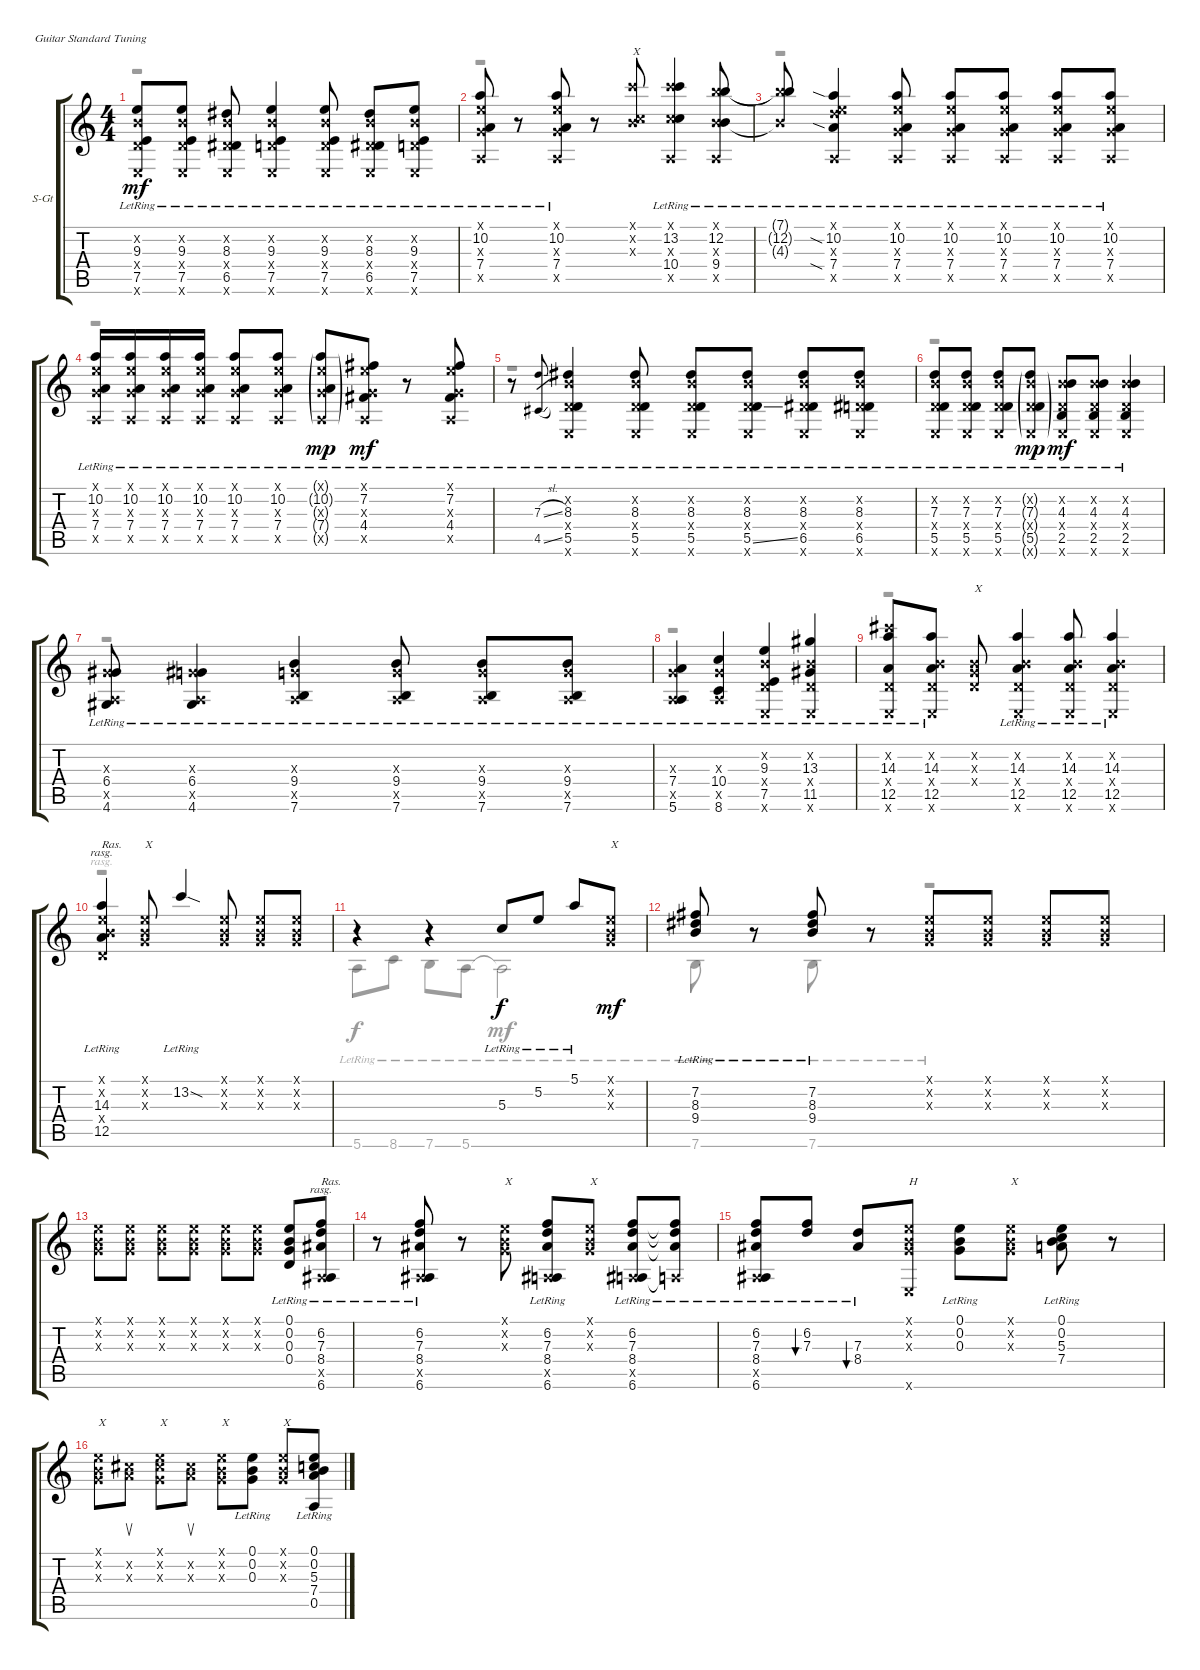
\bracketExtendMode groupsimilarinstruments
\firstSystemTrackNameOrientation horizontal
\otherSystemsTrackNameOrientation horizontal
\track ("Your Guitar" "S-Gt") {instrument acousticguitarsteel}
\staff {score tabs}
\tuning (E4 B3 G3 D3 A2 E2)
\voice
\ts (4 4)
\tempo (165 hide)
\clef g2
\ks c
(0.2{x} 9.3{lr} 0.4{x} 7.5{lr} 0.6{x}).8{dy mf} (0.2{x} 9.3{lr} 0.4{x} 7.5{lr} 0.6{x}).8 (0.2{x} 8.3{lr} 0.4{x} 6.5{lr} 0.6{x}).8 (0.2{x} 9.3{lr} 0.4{x} 7.5{lr} 0.6{x}).4 (0.2{x} 9.3{lr} 0.4{x} 7.5{lr} 0.6{x}).8 (0.2{x} 8.3{lr} 0.4{x} 6.5{lr} 0.6{x}).8 (0.2{x} 9.3{lr} 0.4{x} 7.5{lr} 0.6{x}).8 |
(0.1{x} 10.2{lr} 0.3{x} 7.4{lr} 0.5{x}).8 r.8 (0.1{x} 10.2{lr} 0.3{x} 7.4{lr} 0.5{x}).8 r.8 (8.1{x} 0.2{x} 5.3{x}).8{txt "X"} (8.1{x} 13.2{lr} 5.3{x} 10.4{lr} 0.5{x}).4 (7.1{x} 12.2{lr} 4.3{x} 9.4{lr} 0.5{x}).8 |
(7.1{x t} 12.2{lr t} 4.3{x t}).8 (0.1{x} 10.2{sia lr} 7.3{x} 7.4{sia lr} 0.5{x}).4 (0.1{x} 10.2{lr} 0.3{x} 7.4{lr} 0.5{x}).8 (0.1{x} 10.2{lr} 0.3{x} 7.4{lr} 0.5{x}).8 (0.1{x} 10.2{lr} 0.3{x} 7.4{lr} 0.5{x}).8 (0.1{x} 10.2{lr} 0.3{x} 7.4{lr} 0.5{x}).8 (0.1{x} 10.2{lr} 0.3{x} 7.4{lr} 0.5{x}).8 |
(0.1{x} 10.2{lr} 0.3{x} 7.4{lr} 0.5{x}).16 (0.1{x} 10.2{lr} 0.3{x} 7.4{lr} 0.5{x}).16 (0.1{x} 10.2{lr} 0.3{x} 7.4{lr} 0.5{x}).16 (0.1{x} 10.2{lr} 0.3{x} 7.4{lr} 0.5{x}).16 (0.1{x} 10.2{lr} 0.3{x} 7.4{lr} 0.5{x}).8 (0.1{x} 10.2{lr} 0.3{x} 7.4{lr} 0.5{x}).8 (0.1{g x} 10.2{g lr} 0.3{g x} 7.4{g lr} 0.5{g x}).8{dy mp} (0.1{x} 7.2{lr} 0.3{x} 4.4{lr} 0.5{x}).8{dy mf} r.8 (0.1{x} 7.2{lr} 0.3{x} 4.4{lr} 0.5{x}).8 |
r.8 (7.3{sl lr} 4.5{sl lr}).8{gr} (0.2{x} 8.3{lr} 0.4{x} 5.5{lr} 0.6{x}).4 (0.2{x} 8.3{lr} 0.4{x} 5.5{lr} 0.6{x}).8 (0.2{x} 8.3{lr} 0.4{x} 5.5{lr} 0.6{x}).8 (0.2{x} 8.3{lr} 0.4{x} 5.5{ss lr} 0.6{x}).8 (0.2{x} 8.3{lr} 0.4{x} 6.5{lr} 0.6{x}).8 (0.2{x} 8.3{lr} 0.4{x} 6.5{lr} 0.6{x}).8 |
(0.2{x} 7.3{lr} 0.4{x} 5.5{lr} 0.6{x}).8 (0.2{x} 7.3{lr} 0.4{x} 5.5{lr} 0.6{x}).8 (0.2{x} 7.3{lr} 0.4{x} 5.5{lr} 0.6{x}).8 (0.2{g x} 7.3{g lr} 0.4{g x} 5.5{g lr} 0.6{g x}).8{dy mp} (0.2{x} 4.3{lr} 0.4{x} 2.5{lr} 0.6{x}).8{dy mf} (0.2{x} 4.3{lr} 0.4{x} 2.5{lr} 0.6{x}).8 (0.2{x} 4.3{lr} 0.4{x} 2.5{lr} 0.6{x}).4 |
(0.3{x} 6.4{lr} 0.5{x} 4.6{lr}).8 (0.3{x} 6.4{lr} 0.5{x} 4.6{lr}).4 (0.3{x} 9.4{lr} 0.5{x} 7.6{lr}).4 (0.3{x} 9.4{lr} 0.5{x} 7.6{lr}).8 (0.3{x} 9.4{lr} 0.5{x} 7.6{lr}).8 (0.3{x} 9.4{lr} 0.5{x} 7.6{lr}).8 |
(0.3{x} 7.4{lr} 0.5{x} 5.6{lr}).4 (0.3{x} 10.4{lr} 0.5{x} 8.6{lr}).4 (0.2{x} 9.3{lr} 0.4{x} 7.5{lr} 0.6{x}).4 (0.2{x} 13.3{lr} 0.4{x} 11.5{lr} 0.6{x}).4 |
(14.2{x} 14.3{lr} 0.4{x} 12.5{lr} 0.6{x}).8 (0.2{x} 14.3{lr} 0.4{x} 12.5{lr} 0.6{x}).8 (0.2{x} 0.3{x} 0.4{x}).8{txt "X"} (0.2{x} 14.3{lr} 0.4{x} 12.5{lr} 0.6{x}).4 (0.2{x} 14.3{lr} 0.4{x} 12.5{lr} 0.6{x}).8 (0.2{x} 14.3{lr} 0.4{x} 12.5{lr} 0.6{x}).4 |
(0.1{x} 0.2{x} 14.3{lr} 0.4{x} 12.5{lr}).4{rasg amianapaest txt "Ras."} (0.1{x} 0.2{x} 0.3{x}).8{txt "X"} 13.2{sod lr}.4 (0.1{x} 0.2{x} 0.3{x}).8 (0.1{x} 0.2{x} 0.3{x}).8 (0.1{x} 0.2{x} 0.3{x}).8 |
r.4 r.4 5.3{lr}.8{dy f} 5.2{lr}.8 5.1{lr}.8 (0.1{x} 0.2{x} 0.3{x}).8{txt "X" dy mf} |
(7.2{lr} 8.3{lr} 9.4{lr}).8 r.8 (7.2{lr} 8.3{lr} 9.4{lr}).8 r.8 (0.1{x} 0.2{x} 0.3{x}).8 (0.1{x} 0.2{x} 0.3{x}).8 (0.1{x} 0.2{x} 0.3{x}).8 (0.1{x} 0.2{x} 0.3{x}).8 |
(0.1{x} 0.2{x} 0.3{x}).8 (0.1{x} 0.2{x} 0.3{x}).8 (0.1{x} 0.2{x} 0.3{x}).8 (0.1{x} 0.2{x} 0.3{x}).8 (0.1{x} 0.2{x} 0.3{x}).8 (0.1{x} 0.2{x} 0.3{x}).8 (0.1{lr} 0.2{lr} 0.3{lr} 0.4{lr}).8 (6.2{lr} 7.3{lr} 8.4{lr} 0.5{x} 6.6{lr}).8{rasg amianapaest txt "Ras."} |
r.8 (6.2{lr} 7.3{lr} 8.4{lr} 0.5{x} 6.6{lr}).8 r.8 (0.1{x} 0.2{x} 0.3{x}).8{txt "X"} (6.2{lr} 7.3{lr} 8.4{lr} 0.5{x} 6.6{lr}).8 (0.1{x} 0.2{x} 0.3{x}).8{txt "X"} (6.2{lr} 7.3{lr} 8.4{lr} 0.5{x} 6.6{lr}).8 (6.2{lr t} 7.3{lr t} 8.4{lr t} 0.5{x t}).8 |
(6.2{lr} 7.3{lr} 8.4{lr} 1.5{x} 6.6{lr}).8 (6.2{lr} 7.3{lr}).8{bu 480} (7.3{lr} 8.4{lr}).8{bu 480} (0.1{x} 0.2{x} 0.3{x} 0.6{x}).8{txt "H"} (0.1{lr} 0.2{lr} 0.3{lr}).8 (0.1{x} 0.2{x} 0.3{x}).8{txt "X"} (0.1{lr} 0.2{lr} 5.3{lr} 7.4{lr}).8 r.8 |
(0.1{x} 0.2{x} 0.3{x}).8{txt "X"} (2.2{x} 2.3{x}).8{su} (0.1{x} 2.2{x} 0.3{x}).8{txt "X"} (2.2{x} 2.3{x}).8{su} (0.1{x} 0.2{x} 0.3{x}).8{txt "X"} (0.1{lr} 0.2{lr} 0.3{lr}).8 (0.1{x} 0.2{x} 0.3{x}).8{txt "X"} (0.1{lr} 0.2{lr} 5.3{lr} 7.4{lr} 0.5{lr}).8
\voice
\clef g2
\ottava regular
\simile none
\ks c
r.1{dy f} |
r.1 |
r.1 |
r.1 |
r.1 |
r.1 |
r.1 |
r.1 |
r.1 |
r.1{rasg amianapaest} |
5.6{lr}.8 8.6{lr}.8 7.6{lr}.8 5.6{lr}.8 5.6{lr t}.2{dy mf} |
7.6{lr}.8 r.8 7.6{lr}.8 r.8 r.2 |
|
|
|
